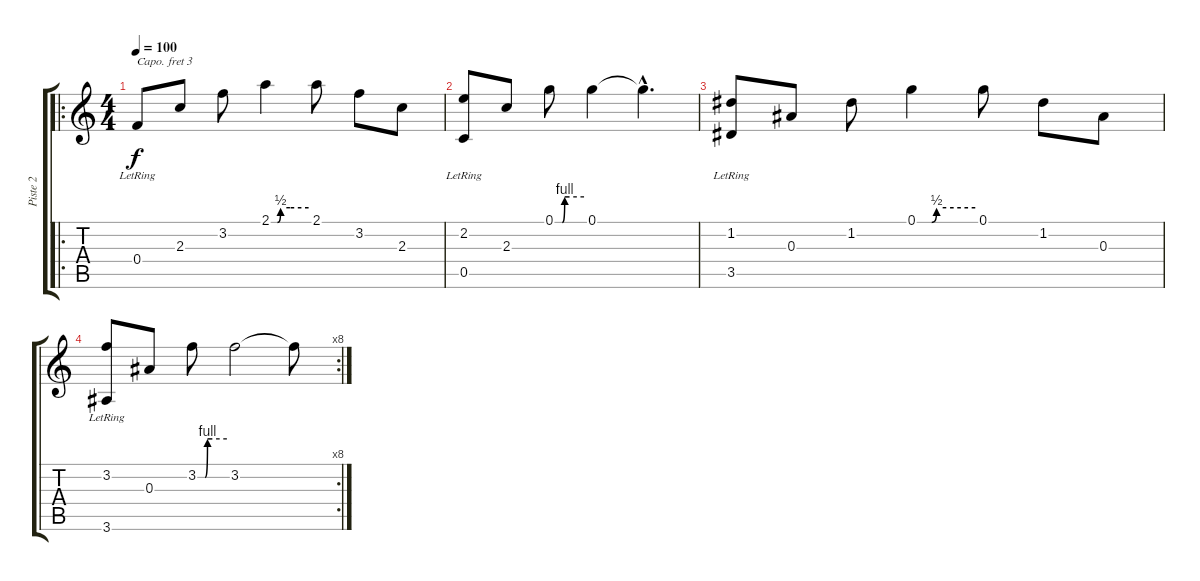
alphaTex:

\track ("Piste 2" "Piste 2") {instrument electricguitarjazz}
\staff {score tabs}
\capo 3
\tuning (E4 B3 G3 D3 A2 E2) {hide}
\ro
\ts (4 4)
\tempo 100
\clef g2
\ks c
0.4{lr}.8{dy f instrument electricguitarjazz} 2.3.8 3.2.8 2.1{be (custom 0 0 10 0 15 2 30 2 60 2)}.4 2.1.8 3.2.8 2.3.8 |
(2.2 0.5{lr}).8 2.3.8 0.1{be (custom 0 0 15 0 20 4 30 4 60 4)}.8 0.1.4 0.1{hac t}.4{d} |
(1.2 3.5{lr}).8 0.3.8 1.2.8 0.1{be (custom 0 0 15 0 20 2 30 2 60 2)}.4 0.1.8 1.2.8 0.3.8 |
\rc 8
(3.2 3.6{lr}).8 0.3.8 3.2{be (custom 0 0 15 0 20 4 30 4 60 4)}.8 3.2.2 3.2{t}.8
